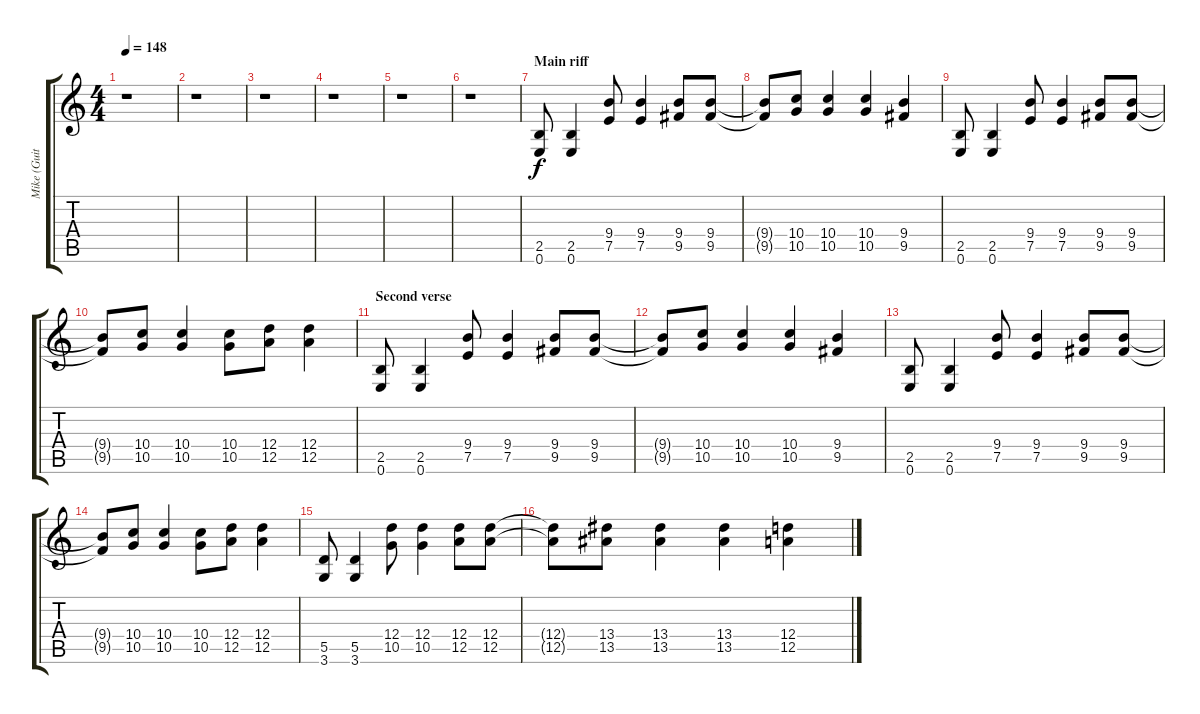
\track ("Mike (Guitar)" "Mike (Guit") {instrument distortionguitar}
\staff {score tabs}
\tuning (E4 B3 G3 D3 A2 E2) {hide}
\ts (4 4)
\tempo 148
\clef g2
\ks c
r.1{dy f} |
r.1 |
r.1 |
r.1 |
r.1 |
r.1 |
\section ("" "Main riff")
(2.5 0.6).8 (2.5 0.6).4 (9.4 7.5).8 (9.4 7.5).4 (9.4 9.5).8 (9.4 9.5).8 |
(9.4{t} 9.5{t}).8 (10.4 10.5).8 (10.4 10.5).4 (10.4 10.5).4 (9.4 9.5).4 |
(2.5 0.6).8 (2.5 0.6).4 (9.4 7.5).8 (9.4 7.5).4 (9.4 9.5).8 (9.4 9.5).8 |
(9.4{t} 9.5{t}).8 (10.4 10.5).8 (10.4 10.5).4 (10.4 10.5).8 (12.4 12.5).8 (12.4 12.5).4 |
\section ("" "Second verse")
(2.5 0.6).8 (2.5 0.6).4 (9.4 7.5).8 (9.4 7.5).4 (9.4 9.5).8 (9.4 9.5).8 |
(9.4{t} 9.5{t}).8 (10.4 10.5).8 (10.4 10.5).4 (10.4 10.5).4 (9.4 9.5).4 |
(2.5 0.6).8 (2.5 0.6).4 (9.4 7.5).8 (9.4 7.5).4 (9.4 9.5).8 (9.4 9.5).8 |
(9.4{t} 9.5{t}).8 (10.4 10.5).8 (10.4 10.5).4 (10.4 10.5).8 (12.4 12.5).8 (12.4 12.5).4 |
(5.5 3.6).8 (5.5 3.6).4 (12.4 10.5).8 (12.4 10.5).4 (12.4 12.5).8 (12.4 12.5).8 |
(12.4{t} 12.5{t}).8 (13.4 13.5).8 (13.4 13.5).4 (13.4 13.5).4 (12.4 12.5).4
